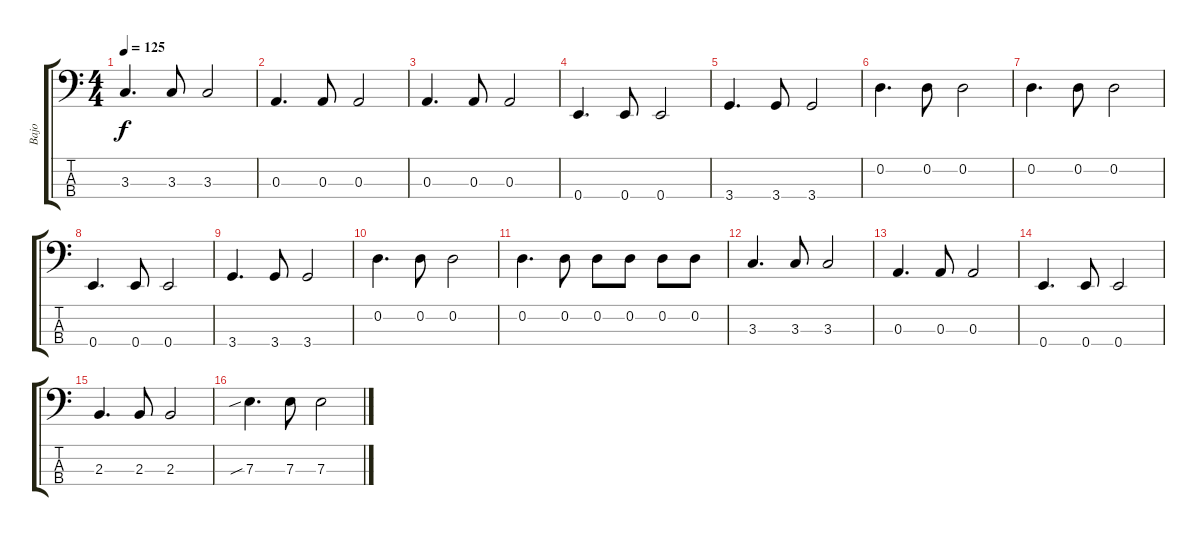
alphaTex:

\track ("Bajo" "Bajo") {instrument electricbasspick}
\staff {score tabs}
\tuning (G2 D2 A1 E1) {hide}
\ts (4 4)
\tempo 125
\clef f4
\ks c
3.3.4{d dy f} 3.3.8 3.3.2 |
0.3.4{d} 0.3.8 0.3.2 |
0.3.4{d} 0.3.8 0.3.2 |
0.4.4{d} 0.4.8 0.4.2 |
3.4.4{d} 3.4.8 3.4.2 |
0.2.4{d} 0.2.8 0.2.2 |
0.2.4{d} 0.2.8 0.2.2 |
0.4.4{d} 0.4.8 0.4.2 |
3.4.4{d} 3.4.8 3.4.2 |
0.2.4{d} 0.2.8 0.2.2 |
0.2.4{d} 0.2.8 0.2.8 0.2.8 0.2.8 0.2.8 |
3.3.4{d} 3.3.8 3.3.2 |
0.3.4{d} 0.3.8 0.3.2 |
0.4.4{d} 0.4.8 0.4.2 |
2.3.4{d} 2.3.8 2.3.2 |
7.3{sib}.4{d} 7.3.8 7.3.2
